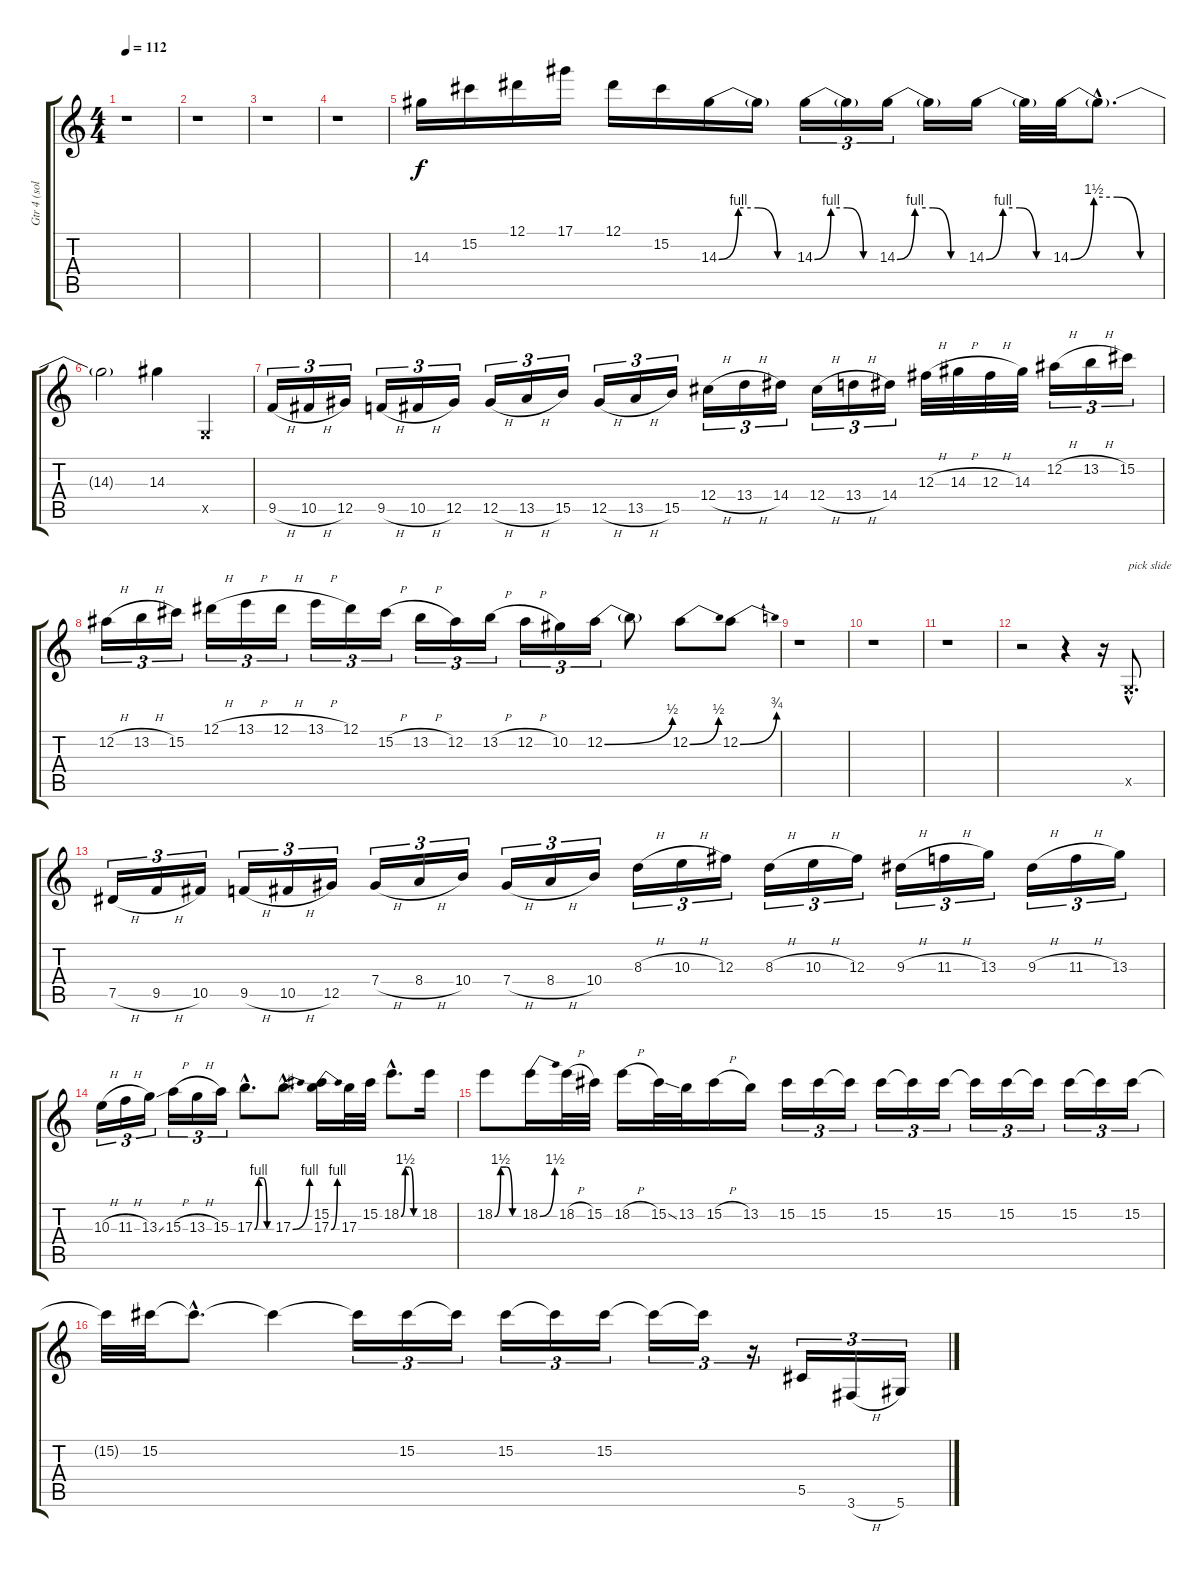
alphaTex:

\track ("Gtr 4 (solo)" "Gtr 4 (sol") {instrument distortionguitar}
\staff {score tabs}
\tuning (Eb4 Bb3 Gb3 Db3 Ab2 Eb2) {hide}
\ts (4 4)
\tempo 112
\clef g2
\ks c
r.1{dy f} |
r.1 |
r.1 |
r.1 |
14.3.16 15.2.16 12.1.16 17.1.16 12.1.16 15.2.16 14.3{be (custom 0 0 15 4 30 4 45 0 60 0)}.16 14.3{t}.16 14.3{be (custom 0 0 15 4 30 4 45 0 60 0)}.16{tu (3 2)} 14.3{t}.16{tu (3 2)} 14.3{be (custom 0 0 15 4 30 4 45 0 60 0)}.16{tu (3 2)} 14.3{t}.16 14.3{be (custom 0 0 15 4 30 4 45 0 60 0)}.16 14.3{t}.32 14.3{be (custom 0 0 15 6 30 6 45 0 60 0)}.32 14.3{hac t}.8{d} |
14.3{t}.2 14.3.4 -1.5{x}.4 |
9.5{h}.16{tu (3 2)} 10.5{h}.16{tu (3 2)} 12.5.16{tu (3 2)} 9.5{h}.16{tu (3 2)} 10.5{h}.16{tu (3 2)} 12.5.16{tu (3 2)} 12.5{h}.16{tu (3 2)} 13.5{h}.16{tu (3 2)} 15.5.16{tu (3 2)} 12.5{h}.16{tu (3 2)} 13.5{h}.16{tu (3 2)} 15.5.16{tu (3 2)} 12.4{h}.16{tu (3 2)} 13.4{h}.16{tu (3 2)} 14.4.16{tu (3 2)} 12.4{h}.16{tu (3 2)} 13.4{h}.16{tu (3 2)} 14.4.16{tu (3 2)} 12.3{h}.32 14.3{h}.32 12.3{h}.32 14.3.32 12.2{h}.16{tu (3 2)} 13.2{h}.16{tu (3 2)} 15.2.16{tu (3 2)} |
12.2{h}.16{tu (3 2)} 13.2{h}.16{tu (3 2)} 15.2.16{tu (3 2)} 12.1{h}.16{tu (3 2)} 13.1{h}.16{tu (3 2)} 12.1{h}.16{tu (3 2)} 13.1{h}.16{tu (3 2)} 12.1.16{tu (3 2)} 15.2{h}.16{tu (3 2)} 13.2{h}.16{tu (3 2)} 12.2.16{tu (3 2)} 13.2{h}.16{tu (3 2)} 12.2{h}.16{tu (3 2)} 10.2.16{tu (3 2)} 12.2{be (bend 0 0 60 2)}.16{tu (3 2)} 12.2{t}.8 12.2{be (bend 0 0 60 2)}.8 12.2{be (bend 0 0 60 3)}.8 |
r.1 |
r.1 |
r.1 |
r.2 r.4 r.16 -1.5{hac x}.8{d txt "pick slide"} |
7.5{h}.16{tu (3 2)} 9.5{h}.16{tu (3 2)} 10.5.16{tu (3 2)} 9.5{h}.16{tu (3 2)} 10.5{h}.16{tu (3 2)} 12.5.16{tu (3 2)} 7.4{h}.16{tu (3 2)} 8.4{h}.16{tu (3 2)} 10.4.16{tu (3 2)} 7.4{h}.16{tu (3 2)} 8.4{h}.16{tu (3 2)} 10.4.16{tu (3 2)} 8.3{h}.16{tu (3 2)} 10.3{h}.16{tu (3 2)} 12.3.16{tu (3 2)} 8.3{h}.16{tu (3 2)} 10.3{h}.16{tu (3 2)} 12.3.16{tu (3 2)} 9.3{h}.16{tu (3 2)} 11.3{h}.16{tu (3 2)} 13.3.16{tu (3 2)} 9.3{h}.16{tu (3 2)} 11.3{h}.16{tu (3 2)} 13.3.16{tu (3 2)} |
10.3{h}.16{tu (3 2)} 11.3{h}.16{tu (3 2)} 13.3{ss}.16{tu (3 2)} 15.3{h}.16{tu (3 2)} 13.3{h}.16{tu (3 2)} 15.3.16{tu (3 2)} 17.3{be (custom 0 0 15 4 30 4 45 0 60 0) hac}.8{d} 17.3{be (bend 0 0 60 4) hac}.8{d} (15.2 17.3{be (bend 0 0 60 4)}).16 17.3.32 15.2.32 18.2{be (custom 0 0 15 6 30 6 45 0 60 0) hac}.8{d} 18.2.16 |
18.2{be (custom 0 0 15 6 30 6 45 0 60 0)}.8 18.2{be (bend 0 0 60 6)}.16 18.2{h}.32 15.2.32 18.2{h}.16 15.2{ss}.32 13.2.32 15.2{h}.16 13.2.16 15.2.16{tu (3 2)} 15.2.16{tu (3 2)} 15.2{t}.16{tu (3 2)} 15.2.16{tu (3 2)} 15.2{t}.16{tu (3 2)} 15.2.16{tu (3 2)} 15.2{t}.16{tu (3 2)} 15.2.16{tu (3 2)} 15.2{t}.16{tu (3 2)} 15.2.16{tu (3 2)} 15.2{t}.16{tu (3 2)} 15.2.16{tu (3 2)} |
15.2{t}.32 15.2.32 15.2{hac t}.8{d} 15.2{t}.4 15.2{t}.16{tu (3 2)} 15.2.16{tu (3 2)} 15.2{t}.16{tu (3 2)} 15.2.16{tu (3 2)} 15.2{t}.16{tu (3 2)} 15.2.16{tu (3 2)} 15.2{t}.16{tu (3 2)} 15.2{t}.16{tu (3 2)} r.16{tu (3 2)} 5.5.16{tu (3 2)} 3.6{h}.16{tu (3 2)} 5.6.16{tu (3 2)}
